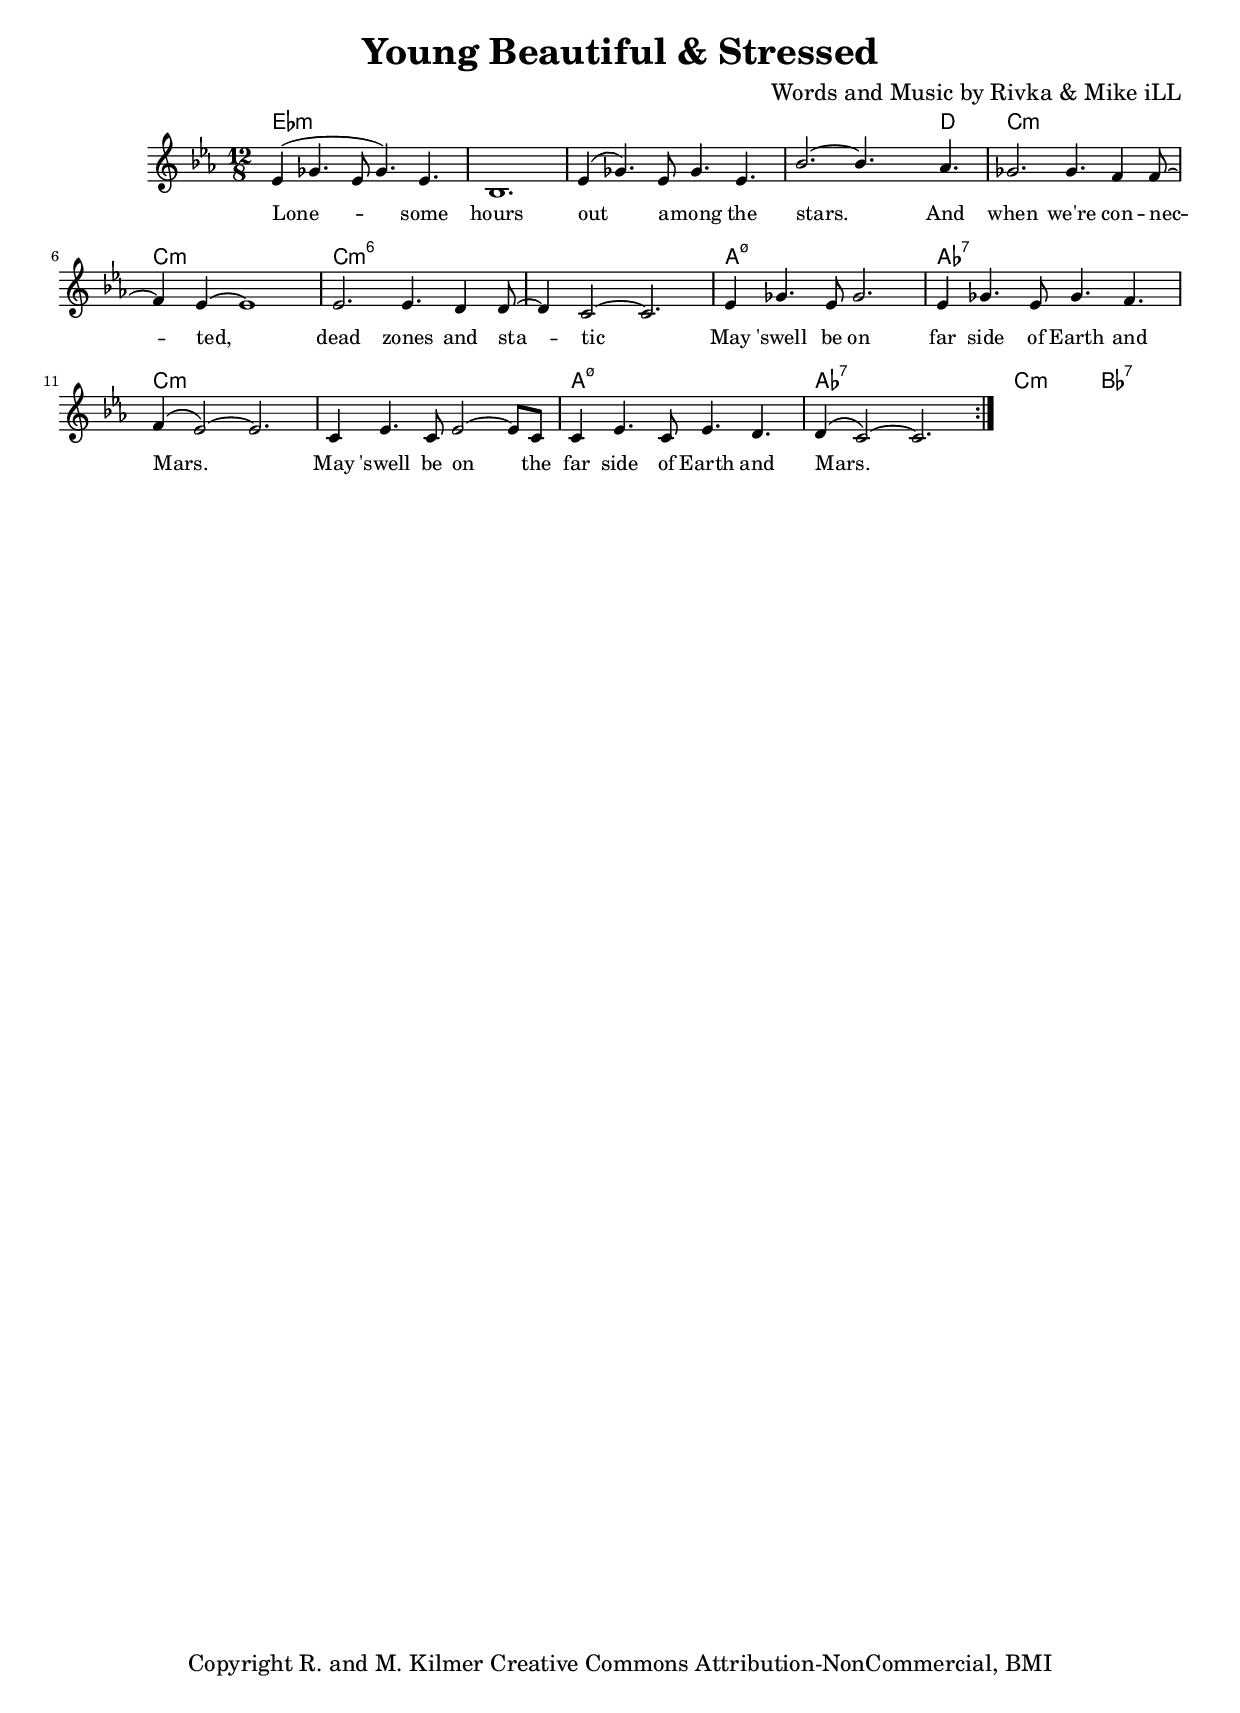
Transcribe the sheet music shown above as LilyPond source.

\version "2.19.45"
\paper{ print-page-number = ##f bottom-margin = 0.5\in }

\header {
  title = "Young Beautiful & Stressed"
  composer = "Words and Music by Rivka & Mike iLL"
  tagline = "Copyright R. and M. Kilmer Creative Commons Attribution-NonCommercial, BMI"
}

melody = \relative c' {
  \clef treble
  \key c \minor
  \time 12/8 
	\new Voice = "words" {
		\voiceOne 
		\repeat volta 2 {
			ees4( ges4. ees8 ges4.) ees | bes1. | ees4( ges4.) ees8 ges4. ees | bes'2.~ bes4. aes4. |
			ges2. ges4. f4 f8~ | f4 ees~ ees1 | ees2. ees4. d4 d8~ | d4 c2~ c2. |
			ees4 ges4. ees8 ges2. | ees4 ges4. ees8 ges4. f4. | f4( ees2~) ees2. |
			c4 ees4. c8 ees2~ ees8 c | c4 ees4. c8 ees4. d | d4( c2~) c2. |
		}
	}
}


text =  \lyricmode {
	Lone -- some hours out a -- mong the stars. And
	when we're con -- nec -- ted, dead zones and sta -- tic
	May 'swell be on far side of Earth and Mars.
	May 'swell be on the far side of Earth and Mars.
}

harmonies = \chordmode {
  	ees1.:m | ees:m | ees:m | ees1:m ees8:m d4.|
  	c1.:m | c:m | c:m6 | c:m6 |
  	a:m7.5- | aes:7 | c:m | c:m |
  	a:m7.5- | aes:7 | c:m | bes:7 |
  	
}

\score {
  <<
    \new ChordNames {
      \set chordChanges = ##t
      \harmonies
    }
    \new Staff  {
    <<
    	\new Voice = "upper" { \melody }
    >>
  	}
  	\new Lyrics \lyricsto "words" \text
  >>
  
  
  \layout { 
   #(layout-set-staff-size 16)
   }
  \midi { 
  	\tempo 4 = 125
  }
  
}

%Additional Verses
\markup \fill-line {
\column {


" "
  }
}

